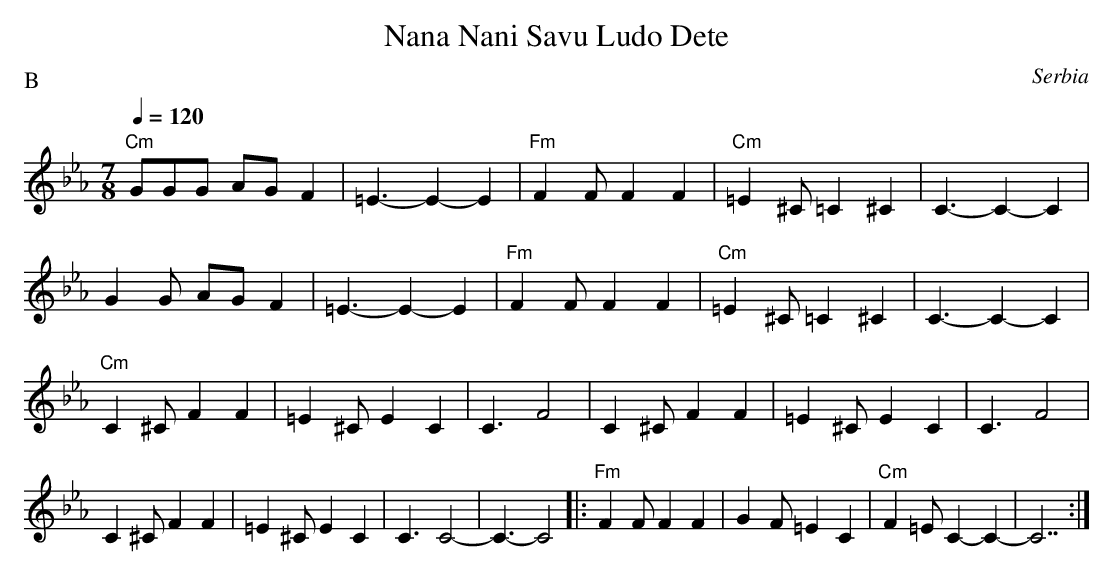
X:1
T: Nana Nani Savu Ludo Dete
O: Serbia
M: 7/8
L: 1/8
P:B
K: Cm
Q:1/4=120
"Cm"GGG AGF2|=E3-E2-E2|"Fm"F2F F2 F2|"Cm"=E2^C =C2^C2|C3-C2-C2|
G2G AGF2|=E3-E2-E2|"Fm"F2F F2 F2|"Cm"=E2^C =C2^C2|C3-C2-C2|
"Cm"C2^C F2F2|=E2^C E2C2|C3F4|\
C2^C F2F2|=E2^C E2C2|C3F4|
C2^C F2F2|=E2^C E2C2|C3C4-|C3-C4|:\
"Fm"F2F F2F2|G2F =E2C2|"Cm"F2=E C2-C2-|C7:|
